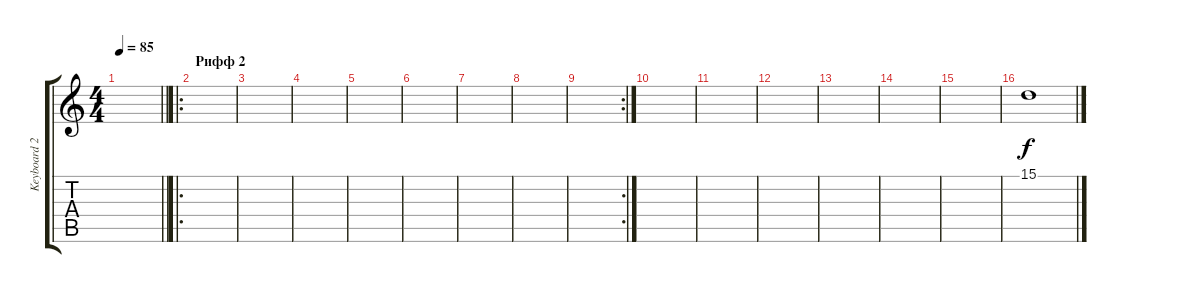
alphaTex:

\track ("Keyboard 2" "Keyboard 2") {instrument pad4choir}
\staff {score tabs}
\tuning (B3 Gb3 D3 A2 E2 B1) {hide}
\ts (4 4)
\tempo 85
\clef g2
\barLineRight lightlight
\ks c
|
\ro
\section ("" "Рифф 2")
|
|
|
|
|
|
|
\rc 2
|
|
|
|
|
|
|
15.1.1{volume 6}
